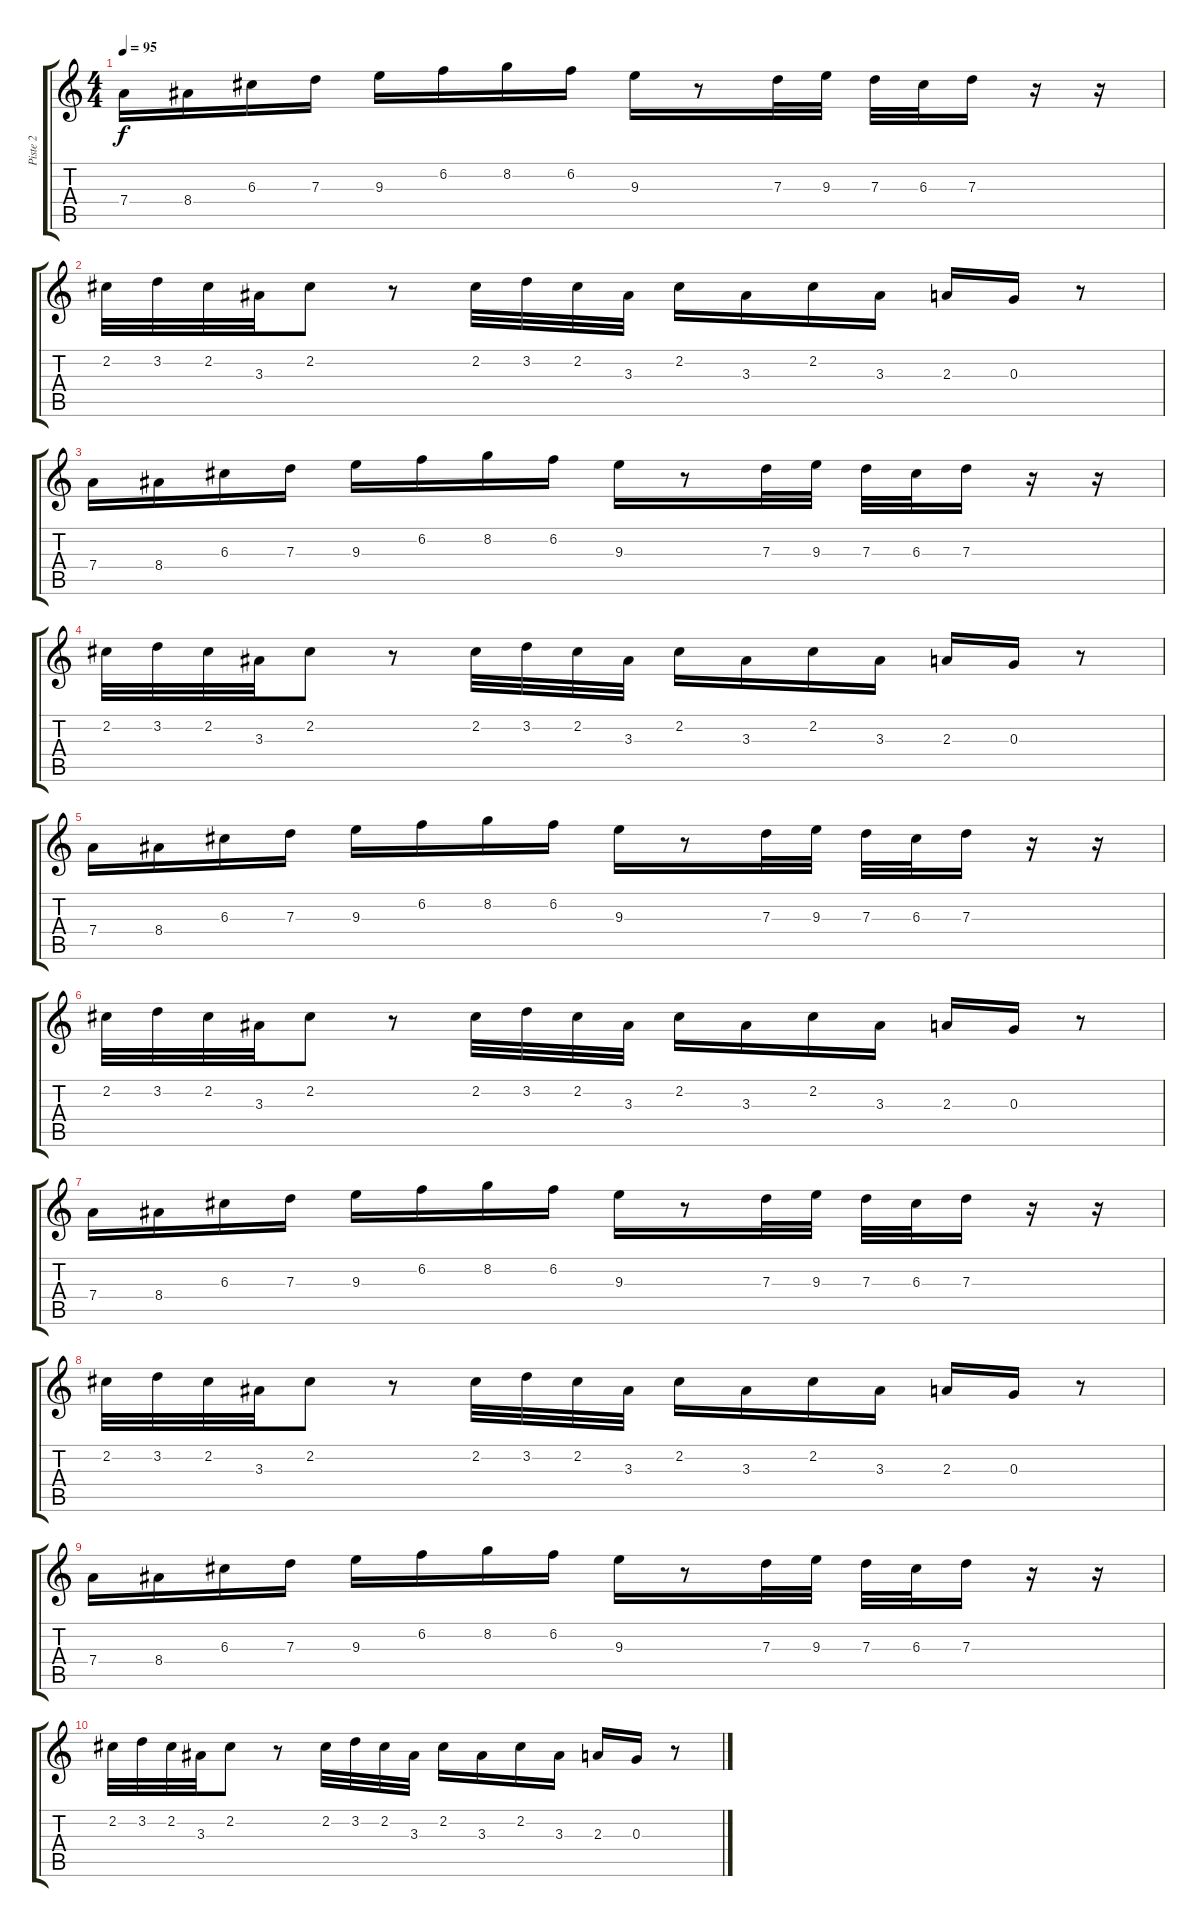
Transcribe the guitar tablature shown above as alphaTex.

\track ("Piste 2" "Piste 2") {instrument rockorgan}
\staff {score tabs}
\tuning (E5 B4 G4 D4 A3 E3) {hide}
\ts (4 4)
\tempo 95
\clef g2
\ks c
7.4.16{dy f instrument synthstrings1} 8.4.16 6.3.16 7.3.16 9.3.16 6.2.16 8.2.16 6.2.16 9.3.16 r.8 7.3.32 9.3.32 7.3.32 6.3.32 7.3.16 r.16 r.16 |
2.2.32 3.2.32 2.2.32 3.3.32 2.2.8 r.8 2.2.32 3.2.32 2.2.32 3.3.32 2.2.16 3.3.16 2.2.16 3.3.16 2.3.16 0.3.16 r.8 |
7.4.16{instrument synthstrings1} 8.4.16 6.3.16 7.3.16 9.3.16 6.2.16 8.2.16 6.2.16 9.3.16 r.8 7.3.32 9.3.32 7.3.32 6.3.32 7.3.16 r.16 r.16 |
2.2.32 3.2.32 2.2.32 3.3.32 2.2.8 r.8 2.2.32 3.2.32 2.2.32 3.3.32 2.2.16 3.3.16 2.2.16 3.3.16 2.3.16 0.3.16 r.8 |
7.4.16{instrument synthstrings1} 8.4.16 6.3.16 7.3.16 9.3.16 6.2.16 8.2.16 6.2.16 9.3.16 r.8 7.3.32 9.3.32 7.3.32 6.3.32 7.3.16 r.16 r.16 |
2.2.32 3.2.32 2.2.32 3.3.32 2.2.8 r.8 2.2.32 3.2.32 2.2.32 3.3.32 2.2.16 3.3.16 2.2.16 3.3.16 2.3.16 0.3.16 r.8 |
7.4.16{instrument synthstrings1} 8.4.16 6.3.16 7.3.16 9.3.16 6.2.16 8.2.16 6.2.16 9.3.16 r.8 7.3.32 9.3.32 7.3.32 6.3.32 7.3.16 r.16 r.16 |
2.2.32 3.2.32 2.2.32 3.3.32 2.2.8 r.8 2.2.32 3.2.32 2.2.32 3.3.32 2.2.16 3.3.16 2.2.16 3.3.16 2.3.16 0.3.16 r.8 |
7.4.16{instrument rockorgan} 8.4.16 6.3.16 7.3.16 9.3.16 6.2.16 8.2.16 6.2.16 9.3.16 r.8 7.3.32 9.3.32 7.3.32 6.3.32 7.3.16 r.16 r.16 |
2.2.32 3.2.32 2.2.32 3.3.32 2.2.8 r.8 2.2.32 3.2.32 2.2.32 3.3.32 2.2.16 3.3.16 2.2.16 3.3.16 2.3.16 0.3.16 r.8
